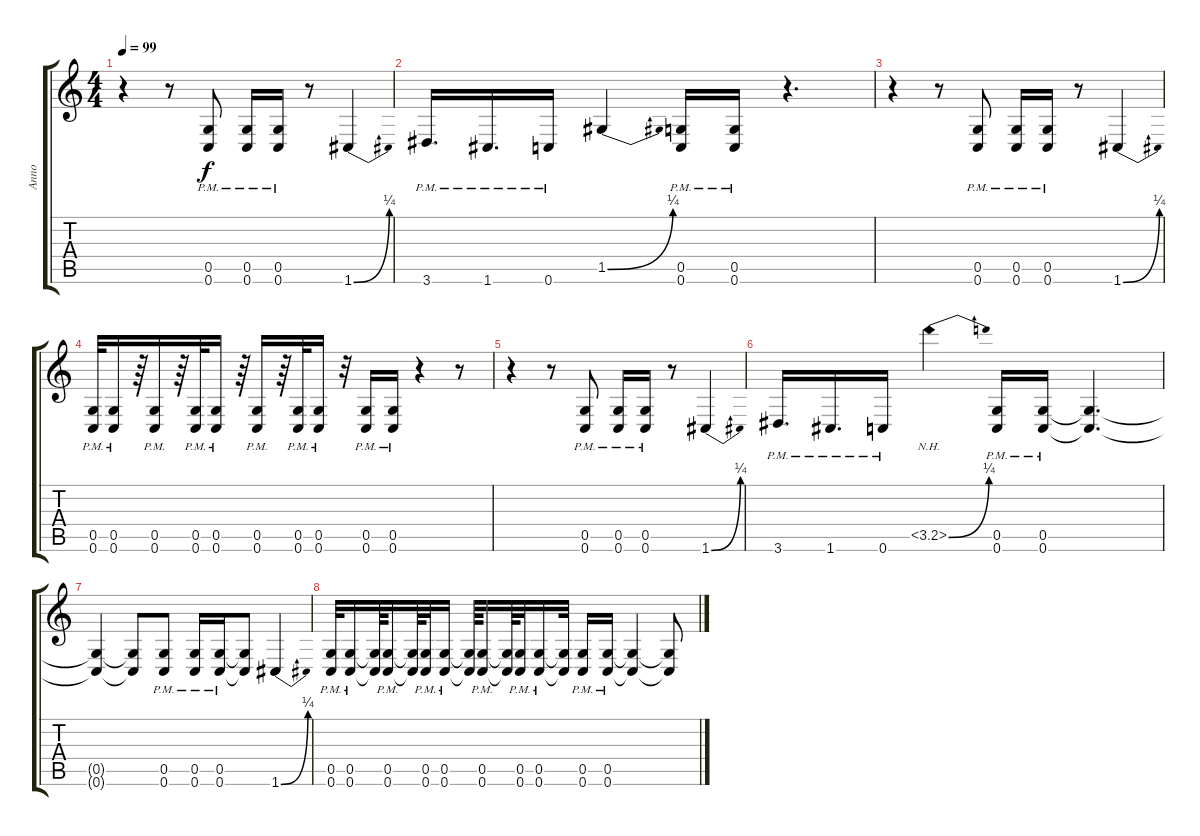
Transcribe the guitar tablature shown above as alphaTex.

\track ("Anno" "Anno") {instrument distortionguitar}
\staff {score tabs}
\tuning (D4 A3 F3 C3 G2 C2) {hide}
\ts (4 4)
\tempo 99
\clef g2
\ks c
r.4{dy f} r.8 (0.5{pm} 0.6{pm}).8 (0.5{pm} 0.6{pm}).16 (0.5{pm} 0.6{pm}).16 r.8 1.6{be (bend 0 0 60 1)}.4 |
3.6{pm}.16{d} 1.6{pm}.16{d} 0.6{pm}.16 1.5{be (bend 0 0 60 1)}.4 (0.5{pm} 0.6{pm}).16 (0.5{pm} 0.6{pm}).16 r.4{d} |
r.4 r.8 (0.5{pm} 0.6{pm}).8 (0.5{pm} 0.6{pm}).16 (0.5{pm} 0.6{pm}).16 r.8 1.6{be (bend 0 0 60 1)}.4 |
(0.5{pm} 0.6{pm}).32 (0.5{pm} 0.6{pm}).16 r.64 (0.5{pm} 0.6{pm}).16 r.64 (0.5{pm} 0.6{pm}).32 (0.5{pm} 0.6{pm}).16 r.64 (0.5{pm} 0.6{pm}).16 r.64 (0.5{pm} 0.6{pm}).32 (0.5{pm} 0.6{pm}).16 r.32 (0.5{pm} 0.6{pm}).16 (0.5{pm} 0.6{pm}).16 r.4 r.8 |
r.4 r.8 (0.5{pm} 0.6{pm}).8 (0.5{pm} 0.6{pm}).16 (0.5{pm} 0.6{pm}).16 r.8 1.6{be (bend 0 0 60 1)}.4 |
3.6{pm}.16{d} 1.6{pm}.16{d} 0.6{pm}.16 3.5{be (bend 0 0 60 1) nh}.4 (0.5{pm} 0.6{pm}).16 (0.5{pm} 0.6{pm}).16 (0.5{t} 0.6{t}).4{d} |
(0.5{t} 0.6{t}).4 (0.5{t} 0.6{t}).8 (0.5{pm} 0.6{pm}).8 (0.5{pm} 0.6{pm}).16 (0.5{pm} 0.6{pm}).16 (0.5{t} 0.6{t}).8 1.6{be (bend 0 0 60 1)}.4 |
(0.5{pm} 0.6{pm}).32 (0.5{pm} 0.6{pm}).16 (0.5{t} 0.6{t}).64 (0.5{pm} 0.6{pm}).16 (0.5{t} 0.6{t}).64 (0.5{pm} 0.6{pm}).32 (0.5{pm} 0.6{pm}).16 (0.5{t} 0.6{t}).64 (0.5{pm} 0.6{pm}).16 (0.5{t} 0.6{t}).64 (0.5{pm} 0.6{pm}).32 (0.5{pm} 0.6{pm}).16 (0.5{t} 0.6{t}).32 (0.5{pm} 0.6{pm}).16 (0.5{pm} 0.6{pm}).16 (0.5{t} 0.6{t}).4 (0.5{t} 0.6{t}).8
